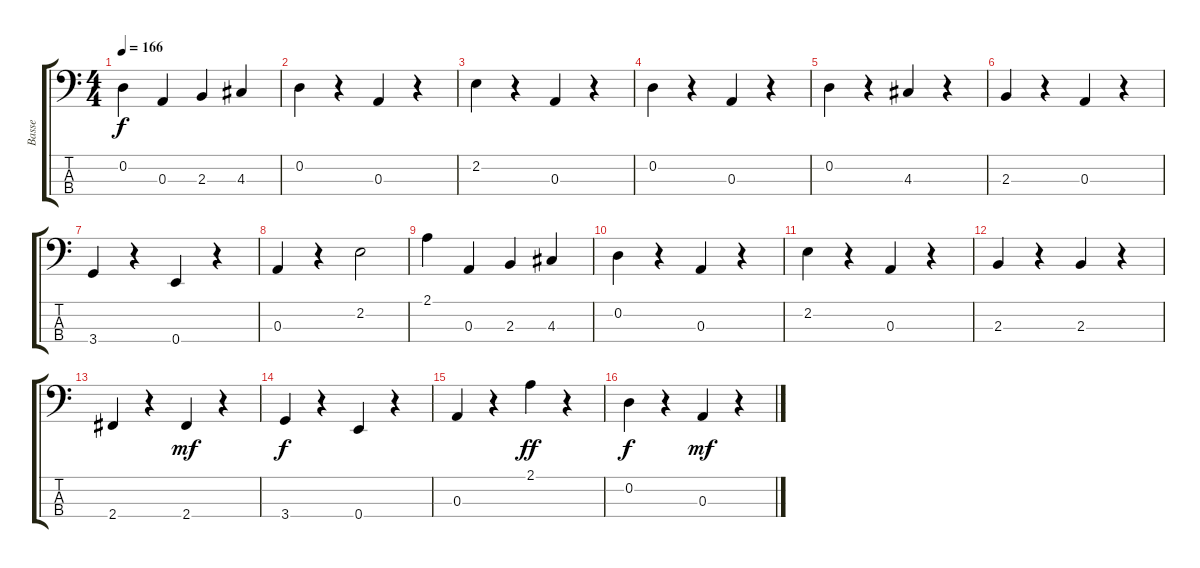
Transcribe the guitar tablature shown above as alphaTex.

\track ("Basse" "Basse") {instrument acousticbass}
\staff {score tabs}
\tuning (G2 D2 A1 E1) {hide}
\ts (4 4)
\tempo 166
\clef f4
\ks c
0.2.4{dy f} 0.3.4 2.3.4 4.3.4 |
0.2.4 r.4 0.3.4 r.4 |
2.2.4 r.4 0.3.4 r.4 |
0.2.4 r.4 0.3.4 r.4 |
0.2.4 r.4 4.3.4 r.4 |
2.3.4 r.4 0.3.4 r.4 |
3.4.4 r.4 0.4.4 r.4 |
0.3.4 r.4 2.2.2 |
2.1.4 0.3.4 2.3.4 4.3.4 |
0.2.4 r.4 0.3.4 r.4 |
2.2.4 r.4 0.3.4 r.4 |
2.3.4 r.4 2.3.4 r.4 |
2.4.4 r.4 2.4.4{dy mf} r.4 |
3.4.4{dy f} r.4 0.4.4 r.4 |
0.3.4 r.4 2.1.4{dy ff} r.4 |
0.2.4{dy f} r.4 0.3.4{dy mf} r.4
